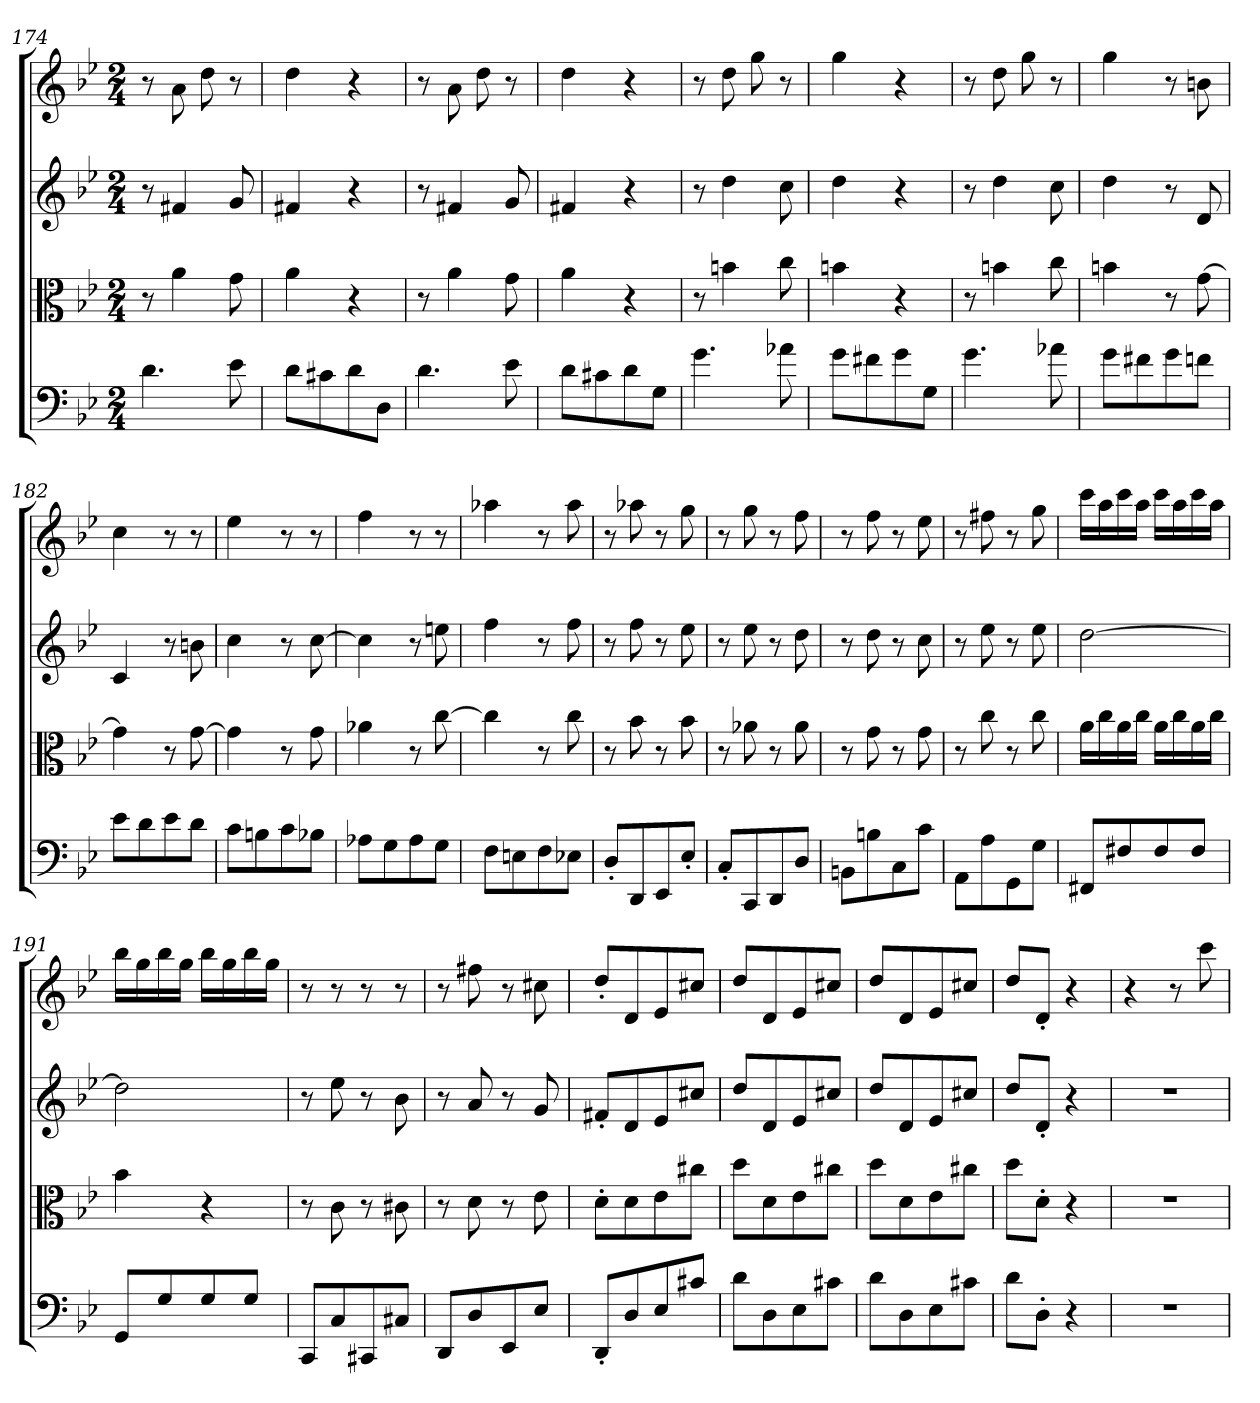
**kern	**kern	**kern	**kern
*part4	*part3	*part2	*part1
*staff4	*staff3	*staff2	*staff1
*clefF4	*clefC3	*clefG2	*clefG2
*k[b-e-]	*k[b-e-]	*k[b-e-]	*k[b-e-]
*g:	*g:	*g:	*g:
*M2/4	*M2/4	*M2/4	*M2/4
=174	=174	=174	=174
4.d\	8r	8r	8r
.	4a\	4f#X/	8a\
.	.	.	8dd\
8e-\	8g\	8g/	8r
=175	=175	=175	=175
8d\L	4a\	4f#X/	4dd\
8c#X\	.	.	.
8d\	4r	4r	4r
8D\J	.	.	.
=176	=176	=176	=176
4.d\	8r	8r	8r
.	4a\	4f#X/	8a\
.	.	.	8dd\
8e-\	8g\	8g/	8r
=177	=177	=177	=177
8d\L	4a\	4f#X/	4dd\
8c#X\	.	.	.
8d\	4r	4r	4r
8G\J	.	.	.
=178	=178	=178	=178
4.g\	8r	8r	8r
.	4bn\	4dd\	8dd\
.	.	.	8gg\
8a-X\	8cc\	8cc\	8r
=179	=179	=179	=179
8g\L	4bn\	4dd\	4gg\
8f#X\	.	.	.
8g\	4r	4r	4r
8G\J	.	.	.
=180	=180	=180	=180
4.g\	8r	8r	8r
.	4bn\	4dd\	8dd\
.	.	.	8gg\
8a-X\	8cc\	8cc\	8r
=181	=181	=181	=181
8g\L	4bn\	4dd\	4gg\
8f#X\	.	.	.
8g\	8r	8r	8r
8fn\J	[8g\	8d/	8bn\
=182	=182	=182	=182
8e-\L	4g\]	4c/	4cc\
8d\	.	.	.
8e-\	8r	8r	8r
8d\J	[8g\	8bn\	8r
=183	=183	=183	=183
8c\L	4g\]	4cc\	4ee-\
8Bn\	.	.	.
8c\	8r	8r	8r
8B-X\J	8g\	[8cc\	8r
=184	=184	=184	=184
8A-X\L	4a-X\	4cc\]	4ff\
8G\	.	.	.
8A-\	8r	8r	8r
8G\J	[8cc\	8een\	8r
=185	=185	=185	=185
8F\L	4cc\]	4ff\	4aa-X\
8En\	.	.	.
8F\	8r	8r	8r
8E-X\J	8cc\	8ff\	8aa-\
=186	=186	=186	=186
8D'/L	8r	8r	8r
8DD/	8b-\	8ff\	8aa-X\
8EE-/	8r	8r	8r
8E-'/J	8b-\	8ee-\	8gg\
=187	=187	=187	=187
8C'/L	8r	8r	8r
8CC/	8a-X\	8ee-\	8gg\
8DD/	8r	8r	8r
8D/J	8a-\	8dd\	8ff\
=188	=188	=188	=188
8BBn\L	8r	8r	8r
8Bn\	8g\	8dd\	8ff\
8C\	8r	8r	8r
8c\J	8g\	8cc\	8ee-\
=189	=189	=189	=189
8AA\L	8r	8r	8r
8A\	8cc\	8ee-\	8ff#X\
8GG\	8r	8r	8r
8G\J	8cc\	8ee-\	8gg\
=190	=190	=190	=190
8FF#X/L	16a\LL	[2dd\	16ccc\LL
.	16cc\	.	16aa\
8F#X/	16a\	.	16ccc\
.	16cc\JJ	.	16aa\JJ
8F#/	16a\LL	.	16ccc\LL
.	16cc\	.	16aa\
8F#/J	16a\	.	16ccc\
.	16cc\JJ	.	16aa\JJ
=191	=191	=191	=191
8GG/L	4b-\	2dd\]	16bb-\LL
.	.	.	16gg\
8G/	.	.	16bb-\
.	.	.	16gg\JJ
8G/	4r	.	16bb-\LL
.	.	.	16gg\
8G/J	.	.	16bb-\
.	.	.	16gg\JJ
=192	=192	=192	=192
8CC/L	8r	8r	8r
8C/	8c\	8ee-\	8r
8CC#X/	8r	8r	8r
8C#X/J	8c#X\	8b-\	8r
=193	=193	=193	=193
8DD/L	8r	8r	8r
8D/	8d\	8a/	8ff#X\
8EE-/	8r	8r	8r
8E-/J	8e-\	8g/	8cc#X\
=194	=194	=194	=194
8DD'/L	8d'\L	8f#X'/L	8dd'/L
8D/	8d\	8d/	8d/
8E-/	8e-\	8e-/	8e-/
8c#X/J	8cc#X\J	8cc#X/J	8cc#X/J
=195	=195	=195	=195
8d\L	8dd\L	8dd/L	8dd/L
8D\	8d\	8d/	8d/
8E-\	8e-\	8e-/	8e-/
8c#X\J	8cc#X\J	8cc#X/J	8cc#X/J
=196	=196	=196	=196
8d\L	8dd\L	8dd/L	8dd/L
8D\	8d\	8d/	8d/
8E-\	8e-\	8e-/	8e-/
8c#X\J	8cc#X\J	8cc#X/J	8cc#X/J
=197	=197	=197	=197
8d\L	8dd\L	8dd/L	8dd/L
8D'\J	8d'\J	8d'/J	8d'/J
4r	4r	4r	4r
=198	=198	=198	=198
2r	2r	2r	4r
.	.	.	8r
.	.	.	8ccc\
=	=	=	=
*-	*-	*-	*-
